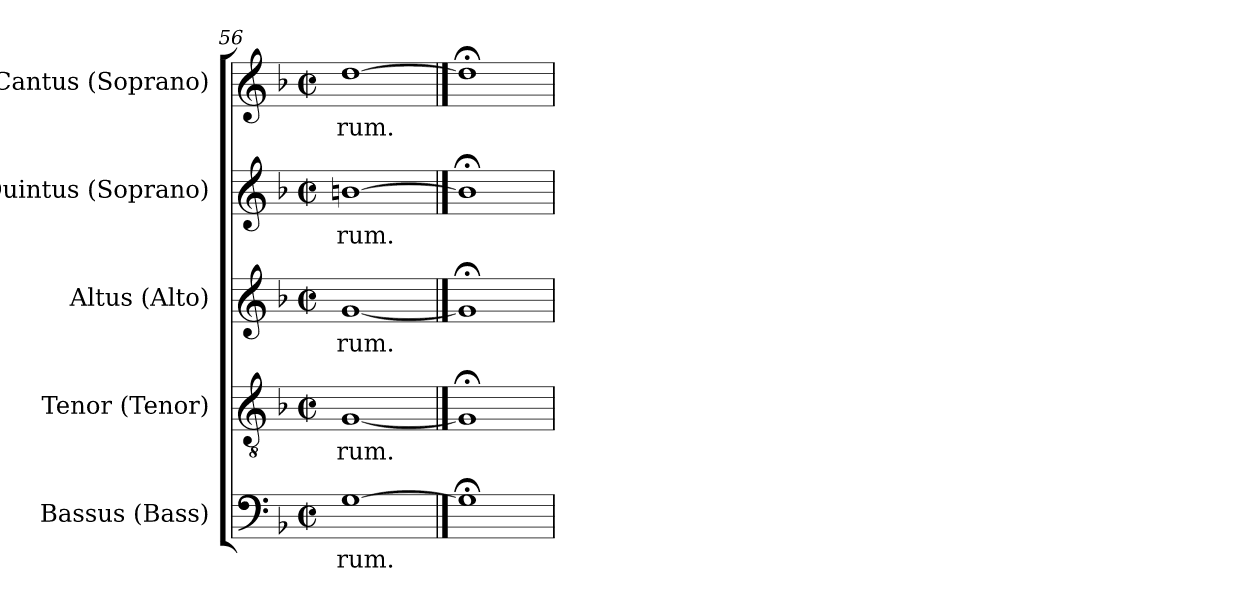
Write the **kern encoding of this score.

**kern	**text	**kern	**text	**kern	**text	**kern	**text	**kern	**text
*part5	*part5	*part4	*part4	*part3	*part3	*part2	*part2	*part1	*part1
*staff5	*staff5	*staff4	*staff4	*staff3	*staff3	*staff2	*staff2	*staff1	*staff1
*I"Bassus (Bass)	*	*I"Tenor (Tenor)	*	*I"Altus (Alto)	*	*I"Quintus (Soprano)	*	*I"Cantus (Soprano)	*
*I'B.	*	*I'T.	*	*I'A.	*	*I'S.	*	*I'S.	*
*clefF4	*	*clefGv2	*	*clefG2	*	*clefG2	*	*clefG2	*
*	*	*ITrd7c12	*	*	*	*	*	*	*
*k[b-]	*	*k[b-]	*	*k[b-]	*	*k[b-]	*	*k[b-]	*
*F:	*	*F:	*	*F:	*	*F:	*	*F:	*
*M2/2	*	*M2/2	*	*M2/2	*	*M2/2	*	*M2/2	*
*met(c|)	*	*met(c|)	*	*met(c|)	*	*met(c|)	*	*met(c|)	*
=56	=56	=56	=56	=56	=56	=56	=56	=56	=56
!	!LO:LY:b:color=#000000	!	!	!	!	!	!	!	!
!	!	!	!LO:LY:b:color=#000000	!	!	!	!	!	!
!	!	!	!	!	!LO:LY:b:color=#000000	!	!	!	!
!	!	!	!	!	!	!	!LO:LY:b:color=#000000	!	!
!	!	!	!	!	!	!	!	!	!LO:LY:b:color=#000000
[1Gi	-rum.	[1GGi	-rum.	[1gi	-rum.	[1bni	-rum.	[1ddi	-rum.
==57	==57	==57	==57	==57	==57	==57	==57	==57	==57
1G;i]	.	1GG;i]	.	1g;i]	.	1b;i]	.	1dd;i]	.
=	=	=	=	=	=	=	=	=	=
*-	*-	*-	*-	*-	*-	*-	*-	*-	*-
